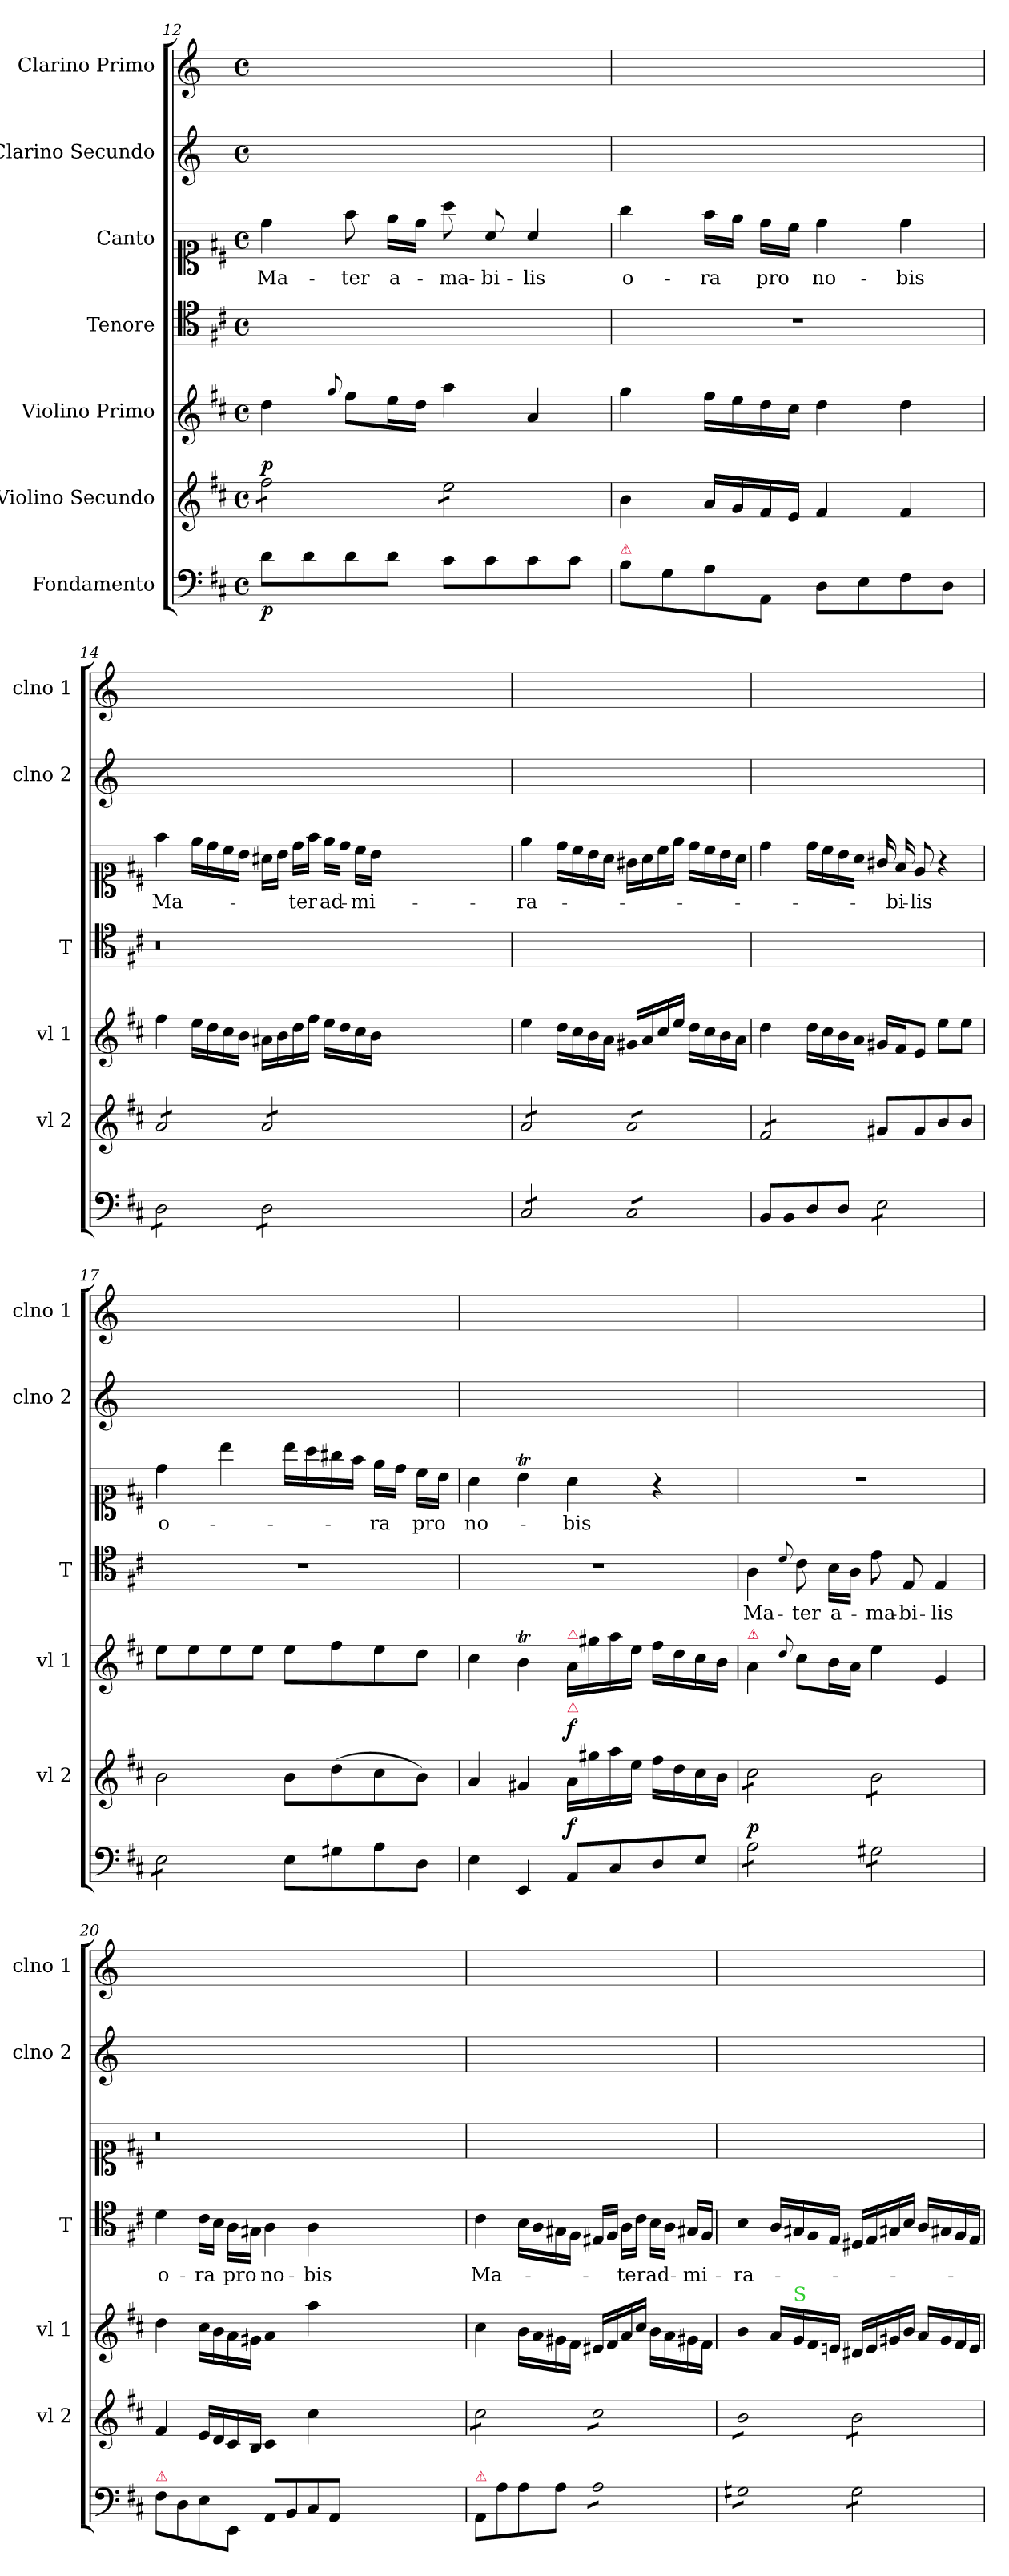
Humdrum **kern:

**kern	**dynam	**kern	**dynam	**kern	**dynam	**kern	**text	**kern	**text	**kern	**kern
*part7	*part7	*part6	*part6	*part5	*part5	*part4	*part4	*part3	*part3	*part2	*part1
*staff7	*staff7	*staff6	*staff6	*staff5	*staff5	*staff4	*staff4	*staff3	*staff3	*staff2	*staff1
*I"Fondamento	*	*I"Violino Secundo	*	*I"Violino Primo	*	*I"Tenore	*	*I"Canto	*	*I"Clarino Secundo	*I"Clarino Primo
*	*	*I'vl 2	*	*I'vl 1	*	*I'T	*	*	*	*I'clno 2	*I'clno 1
*clefF4	*	*clefG2	*	*clefG2	*	*clefC4	*	*clefC1	*	*clefG2	*clefG2
*	*	*	*	*	*	*	*	*	*	*ITrd-1c-2	*ITrd-1c-2
*k[f#c#]	*	*k[f#c#]	*	*k[f#c#]	*	*k[f#c#]	*	*k[f#c#]	*	*k[f#c#]	*k[f#c#]
*D:	*	*D:	*	*D:	*	*D:	*	*D:	*	*D:	*D:
*M4/4	*	*M4/4	*	*M4/4	*	*M4/4	*	*M4/4	*	*M4/4	*M4/4
*met(c)	*	*met(c)	*	*met(c)	*	*met(c)	*	*met(c)	*	*met(c)	*met(c)
=12	=12	=12	=12	=12	=12	=12	=12	=12	=12	=12	=12
!	!LO:DY:b	!	!LO:DY:a	!	!	!	!	!	!	!	!
*	*	*tremolo	*	*	*	*	*	*	*	*	*
8d\L	p	8ff#\L	p	4dd\	.	1ryy	.	4dd\	Ma-	1ryy	1ryy
8d\	.	8ff#\	.	.	.	.	.	.	.	.	.
.	.	.	.	8qqgg/	.	.	.	.	.	.	.
8d\	.	8ff#\	.	8ff#\L	.	.	.	8ff#\	-ter	.	.
8d\J	.	8ff#\J	.	16ee\L	.	.	.	16ee\LL	a-	.	.
.	.	.	.	16dd\JJ	.	.	.	16dd\JJ	.	.	.
8c#\L	.	8ee\L	.	4aa\	.	.	.	8aa\	-ma-	.	.
8c#\	.	8ee\	.	.	.	.	.	8a/	-bi-	.	.
8c#\	.	8ee\	.	4a/	.	.	.	4a/	-lis	.	.
8c#\J	.	8ee\J	.	.	.	.	.	.	.	.	.
*	*	*Xtremolo	*	*	*	*	*	*	*	*	*
=13	=13	=13	=13	=13	=13	=13	=13	=13	=13	=13	=13
!LO:TX:a:color=crimson:t=⚠	!	!	!	!	!	!	!	!	!	!	!
8B\L	.	4b\	.	4gg\	.	1r	.	4gg\	o-	1ryy	1ryy
8G\	.	.	.	.	.	.	.	.	.	.	.
8A\	.	16a/LL	.	16ff#\LL	.	.	.	16ff#\LL	-ra	.	.
.	.	16g/	.	16ee\	.	.	.	16ee\JJ	.	.	.
8AA/J	.	16f#/	.	16dd\	.	.	.	16dd\LL	pro	.	.
.	.	16e/JJ	.	16cc#\JJ	.	.	.	16cc#\JJ	.	.	.
8D\L	.	4f#/	.	4dd\	.	.	.	4dd\	no-	.	.
8E\	.	.	.	.	.	.	.	.	.	.	.
8F#\	.	4f#/	.	4dd\	.	.	.	4dd\	-bis	.	.
8D\J	.	.	.	.	.	.	.	.	.	.	.
=14	=14	=14	=14	=14	=14	=14	=14	=14	=14	=14	=14
*tremolo	*	*	*	*	*	*	*	*	*	*	*
*	*	*tremolo	*	*	*	*	*	*	*	*	*
8D\L	.	8a/L	.	4ff#\	.	0.r	.	4ff#\	Ma-	1ryy	1ryy
8D\	.	8a/	.	.	.	.	.	.	.	.	.
8D\	.	8a/	.	16ee\LL	.	.	.	16ee\LL	.	.	.
.	.	.	.	16dd\	.	.	.	16dd\	.	.	.
8D\J	.	8a/J	.	16cc#\	.	.	.	16cc#\	.	.	.
.	.	.	.	16b\JJ	.	.	.	16b\JJ	.	.	.
8D\L	.	8a/L	.	16a#X\LL	.	.	.	16a#X\LL	.	.	.
.	.	.	.	16b\	.	.	.	16b\JJ	.	.	.
8D\	.	8a/	.	16dd\	.	.	.	16dd\LL	-ter	.	.
.	.	.	.	16ff#\JJ	.	.	.	16ff#\JJ	.	.	.
8D\	.	8a/	.	16ee\LL	.	.	.	16ee\LL	ad-	.	.
.	.	.	.	16dd\	.	.	.	16dd\JJ	.	.	.
8D\J	.	8a/J	.	16cc#\	.	.	.	16cc#\LL	-mi-	.	.
.	.	.	.	16b\JJ	.	.	.	16b\JJ	.	.	.
0ryy	.	0ryy	.	0ryy	.	.	.	0ryy	.	0ryy	0ryy
=15	=15	=15	=15	=15	=15	=15	=15	=15	=15	=15	=15
8C#/L	.	8a/L	.	4ee\	.	1ryy	.	4ee\	-ra-	1ryy	1ryy
8C#/	.	8a/	.	.	.	.	.	.	.	.	.
8C#/	.	8a/	.	16dd\LL	.	.	.	16dd\LL	.	.	.
.	.	.	.	16cc#\	.	.	.	16cc#\	.	.	.
8C#/J	.	8a/J	.	16b\	.	.	.	16b\	.	.	.
.	.	.	.	16a\JJ	.	.	.	16a\JJ	.	.	.
8C#/L	.	8a/L	.	16g#X/LL	.	.	.	16g#X\LL	.	.	.
.	.	.	.	16a/	.	.	.	16a\	.	.	.
8C#/	.	8a/	.	16cc#/	.	.	.	16cc#\	.	.	.
.	.	.	.	16ee/JJ	.	.	.	16ee\JJ	.	.	.
8C#/	.	8a/	.	16dd\LL	.	.	.	16dd\LL	.	.	.
.	.	.	.	16cc#\	.	.	.	16cc#\	.	.	.
8C#/J	.	8a/J	.	16b\	.	.	.	16b\	.	.	.
*Xtremolo	*	*	*	*	*	*	*	*	*	*	*
.	.	.	.	16a\JJ	.	.	.	16a\JJ	.	.	.
=16	=16	=16	=16	=16	=16	=16	=16	=16	=16	=16	=16
8BB/L	.	8f#/L	.	4dd\	.	1ryy	.	4dd\	.	1ryy	1ryy
8BB/	.	8f#/	.	.	.	.	.	.	.	.	.
8D/	.	8f#/	.	16dd\LL	.	.	.	16dd\LL	.	.	.
.	.	.	.	16cc#\	.	.	.	16cc#\	.	.	.
8D/J	.	8f#/J	.	16b\	.	.	.	16b\	.	.	.
*	*	*Xtremolo	*	*	*	*	*	*	*	*	*
.	.	.	.	16a\JJ	.	.	.	16a\JJ	.	.	.
*tremolo	*	*	*	*	*	*	*	*	*	*	*
8E\L	.	8g#X/L	.	16g#X/LL	.	.	.	16g#X/	.	.	.
.	.	.	.	16f#/J	.	.	.	16f#/	-bi-	.	.
8E\	.	8g#/	.	8e/J	.	.	.	8e/	-lis	.	.
8E\	.	8b/	.	8ee\L	.	.	.	4r	.	.	.
8E\J	.	8b/J	.	8ee\J	.	.	.	.	.	.	.
=17	=17	=17	=17	=17	=17	=17	=17	=17	=17	=17	=17
8E\L	.	2b\	.	8ee\L	.	1r	.	4dd\	o-	1ryy	1ryy
8E\	.	.	.	8ee\	.	.	.	.	.	.	.
8E\	.	.	.	8ee\	.	.	.	4bb\	.	.	.
8E\J	.	.	.	8ee\J	.	.	.	.	.	.	.
*Xtremolo	*	*	*	*	*	*	*	*	*	*	*
8E\L	.	8b\L	.	8ee\L	.	.	.	16bb\LL	.	.	.
.	.	.	.	.	.	.	.	16aa\	.	.	.
8G#X\	.	(8dd\	.	8ff#\	.	.	.	16gg#X\	.	.	.
.	.	.	.	.	.	.	.	16ff#\JJ	.	.	.
8A\	.	8cc#\	.	8ee\	.	.	.	16ee\LL	-ra	.	.
.	.	.	.	.	.	.	.	16dd\JJ	.	.	.
8D\J	.	8b\J)	.	8dd\J	.	.	.	16cc#\LL	pro	.	.
.	.	.	.	.	.	.	.	16b\JJ	.	.	.
=18	=18	=18	=18	=18	=18	=18	=18	=18	=18	=18	=18
4E\	.	4a/	.	4cc#\	.	1r	.	4a\	no-	1ryy	1ryy
4EE/	.	4g#X/	.	4bT\	.	.	.	4bT\	.	.	.
!	!	!	!	!LO:TX:a:color=crimson:t=⚠	!	!	!	!	!	!	!
!	!	!LO:TX:a:color=crimson:t=⚠	!	!	!	!	!	!	!	!	!
!	!LO:DY:a	!	!LO:DY:a	!	!LO:DY:a	!	!	!	!	!	!
8AA/L	f	16a\LL	f	16a\LL	f&colon;	.	.	4a\	-bis	.	.
.	.	16gg#X\	.	16gg#X\	.	.	.	.	.	.	.
8C#/	.	16aa\	.	16aa\	.	.	.	.	.	.	.
.	.	16ee\JJ	.	16ee\JJ	.	.	.	.	.	.	.
8D/	.	16ff#\LL	.	16ff#\LL	.	.	.	4r	.	.	.
.	.	16dd\	.	16dd\	.	.	.	.	.	.	.
8E/J	.	16cc#\	.	16cc#\	.	.	.	.	.	.	.
.	.	16b\JJ	.	16b\JJ	.	.	.	.	.	.	.
=19	=19	=19	=19	=19	=19	=19	=19	=19	=19	=19	=19
!	!	!	!	!LO:TX:a:color=crimson:t=⚠	!	!	!	!	!	!	!
!	!	!LO:TX:a:color=crimson:t=⚠	!	!	!	!	!	!	!	!	!
!	!LO:DY:a	!	!LO:DY:a	!	!LO:DY:a	!	!	!	!	!	!
*tremolo	*	*	*	*	*	*	*	*	*	*	*
*	*	*tremolo	*	*	*	*	*	*	*	*	*
8A\L	p	8cc#\L	p&colon;	4a\	p&colon;	4A\	Ma-	1r	.	1ryy	1ryy
8A\	.	8cc#\	.	.	.	.	.	.	.	.	.
.	.	.	.	8qqdd/	.	8qqd/	.	.	.	.	.
8A\	.	8cc#\	.	8cc#\L	.	8c#\	-ter	.	.	.	.
8A\J	.	8cc#\J	.	16b\L	.	16B\LL	a-	.	.	.	.
.	.	.	.	16a\JJ	.	16A\JJ	.	.	.	.	.
8G#X\L	.	8b\L	.	4ee\	.	8e\	-ma-	.	.	.	.
8G#X\	.	8b\	.	.	.	8E/	-bi-	.	.	.	.
8G#X\	.	8b\	.	4e/	.	4E/	-lis	.	.	.	.
8G#X\J	.	8b\J	.	.	.	.	.	.	.	.	.
*	*	*Xtremolo	*	*	*	*	*	*	*	*	*
*Xtremolo	*	*	*	*	*	*	*	*	*	*	*
=20	=20	=20	=20	=20	=20	=20	=20	=20	=20	=20	=20
!LO:TX:a:color=crimson:t=⚠	!	!	!	!	!	!	!	!	!	!	!
8F#\L	.	4f#/	.	4dd\	.	4d\	o-	0.r	.	1ryy	1ryy
8D\	.	.	.	.	.	.	.	.	.	.	.
8E\	.	16e/LL	.	16cc#\LL	.	16c#\LL	-ra	.	.	.	.
.	.	16d/	.	16b\	.	16B\JJ	.	.	.	.	.
8EE/J	.	16c#/	.	16a\	.	16A\LL	pro	.	.	.	.
.	.	16B/JJ	.	16g#X\JJ	.	16G#X\JJ	.	.	.	.	.
8AA/L	.	4c#/	.	4a/	.	4A\	no-	.	.	.	.
8BB/	.	.	.	.	.	.	.	.	.	.	.
8C#/	.	4cc#\	.	4aa\	.	4A\	-bis	.	.	.	.
8AA/J	.	.	.	.	.	.	.	.	.	.	.
0ryy	.	0ryy	.	0ryy	.	0ryy	.	.	.	0ryy	0ryy
=21	=21	=21	=21	=21	=21	=21	=21	=21	=21	=21	=21
!LO:TX:a:color=crimson:t=⚠	!	!	!	!	!	!	!	!	!	!	!
*	*	*tremolo	*	*	*	*	*	*	*	*	*
8AA/L	.	8cc#\L	.	4cc#\	.	4c#\	Ma-	1ryy	.	1ryy	1ryy
8A\	.	8cc#\	.	.	.	.	.	.	.	.	.
8A\	.	8cc#\	.	16b\LL	.	16B\LL	.	.	.	.	.
.	.	.	.	16a\	.	16A\	.	.	.	.	.
8A\J	.	8cc#\J	.	16g#X\	.	16G#X\	.	.	.	.	.
.	.	.	.	16f#\JJ	.	16F#\JJ	.	.	.	.	.
*tremolo	*	*	*	*	*	*	*	*	*	*	*
8A\L	.	8cc#\L	.	16e#X/LL	.	16E#X/LL	.	.	.	.	.
.	.	.	.	16f#/	.	16F#/JJ	.	.	.	.	.
8A\	.	8cc#\	.	16a/	.	16A\LL	-ter	.	.	.	.
.	.	.	.	16cc#/JJ	.	16c#\JJ	.	.	.	.	.
8A\	.	8cc#\	.	16b\LL	.	16B\LL	ad-	.	.	.	.
.	.	.	.	16a\	.	16A\JJ	.	.	.	.	.
8A\J	.	8cc#\J	.	16g#X\	.	16G#X/LL	-mi-	.	.	.	.
.	.	.	.	16f#\JJ	.	16F#/JJ	.	.	.	.	.
=22	=22	=22	=22	=22	=22	=22	=22	=22	=22	=22	=22
8G#X\L	.	8b\L	.	4b\	.	4B\	-ra-	1ryy	.	1ryy	1ryy
8G#X\	.	8b\	.	.	.	.	.	.	.	.	.
8G#X\	.	8b\	.	16a/LL	.	16A/LL	.	.	.	.	.
!	!	!	!	!LO:TX:a:color=limegreen:t=S	!	!	!	!	!	!	!
.	.	.	.	16g/	.	16G#X/	.	.	.	.	.
8G#X\J	.	8b\J	.	16f#/	.	16F#/	.	.	.	.	.
.	.	.	.	16en/JJ	.	16E/JJ	.	.	.	.	.
8G#\L	.	8b\L	.	16d#X/LL	.	16D#X/LL	.	.	.	.	.
.	.	.	.	16e/	.	16E/	.	.	.	.	.
8G#\	.	8b\	.	16g#X/	.	16G#X/	.	.	.	.	.
.	.	.	.	16b/JJ	.	16B/JJ	.	.	.	.	.
8G#\	.	8b\	.	16a/LL	.	16A/LL	.	.	.	.	.
.	.	.	.	16g#/	.	16G#X/	.	.	.	.	.
8G#\J	.	8b\J	.	16f#/	.	16F#/	.	.	.	.	.
*	*	*Xtremolo	*	*	*	*	*	*	*	*	*
*Xtremolo	*	*	*	*	*	*	*	*	*	*	*
.	.	.	.	16e/JJ	.	16E/JJ	.	.	.	.	.
=	=	=	=	=	=	=	=	=	=	=	=
*-	*-	*-	*-	*-	*-	*-	*-	*-	*-	*-	*-
